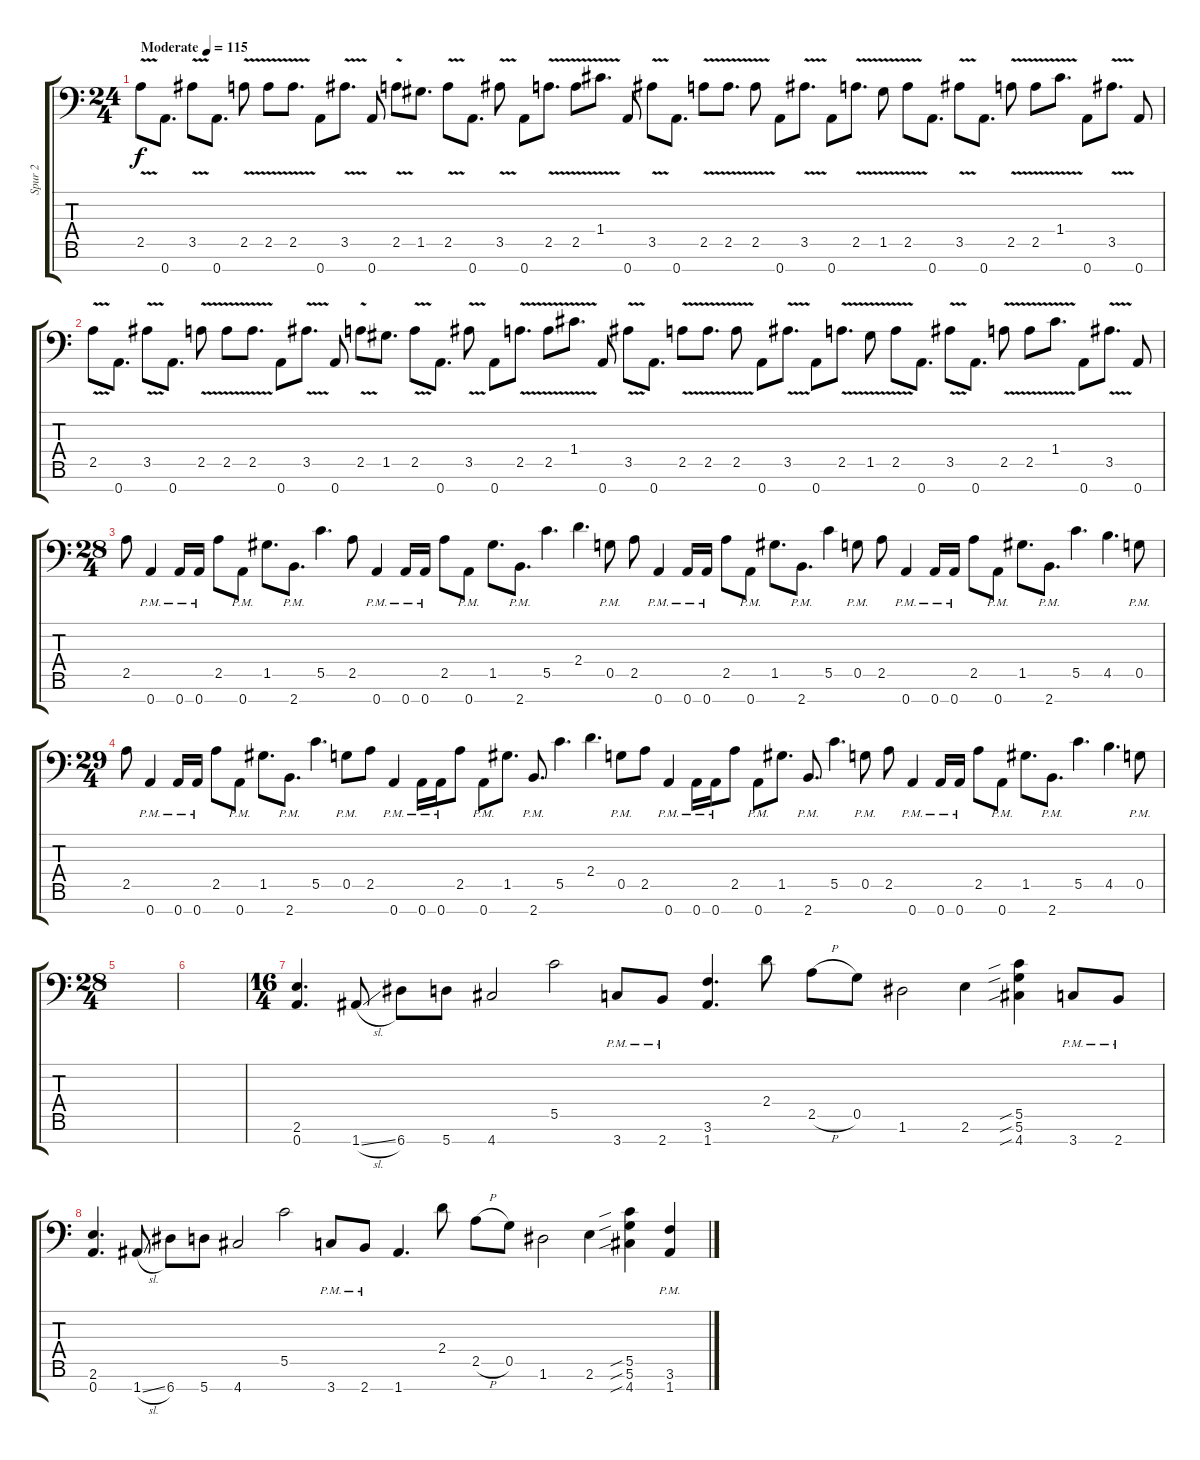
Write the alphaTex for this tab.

\track ("Spur 2" "Spur 2") {instrument distortionguitar}
\staff {score tabs}
\tuning (D4 A3 F3 C3 G2 D2 A1) {hide}
\ts (24 4)
\tempo (115 "Moderate")
\clef f4
\ks c
2.5{v}.8{dy f instrument distortionguitar} 0.7.8{d} 3.5{v}.8 0.7.8{d} 2.5{v}.8 2.5{v}.8 2.5{v}.8{d} 0.7.8 3.5{v}.8{d} 0.7.8 2.5{v}.8 1.5.8{d} 2.5{v}.8 0.7.8{d} 3.5{v}.8 0.7.8 2.5{v}.8{d} 2.5{v}.8 1.4{v}.8{d} 0.7.8 3.5{v}.8 0.7.8{d} 2.5{v}.8 2.5{v}.8{d} 2.5{v}.8 0.7.8 3.5{v}.8{d} 0.7.8 2.5{v}.8{d} 1.5{v}.8 2.5{v}.8 0.7.8{d} 3.5{v}.8 0.7.8{d} 2.5{v}.8 2.5{v}.8 1.4{v}.8{d} 0.7.8 3.5{v}.8{d} 0.7.8 |
2.5{v}.8 0.7.8{d} 3.5{v}.8 0.7.8{d} 2.5{v}.8 2.5{v}.8 2.5{v}.8{d} 0.7.8 3.5{v}.8{d} 0.7.8 2.5{v}.8 1.5.8{d} 2.5{v}.8 0.7.8{d} 3.5{v}.8 0.7.8 2.5{v}.8{d} 2.5{v}.8 1.4{v}.8{d} 0.7.8 3.5{v}.8 0.7.8{d} 2.5{v}.8 2.5{v}.8{d} 2.5{v}.8 0.7.8 3.5{v}.8{d} 0.7.8 2.5{v}.8{d} 1.5{v}.8 2.5{v}.8 0.7.8{d} 3.5{v}.8 0.7.8{d} 2.5{v}.8 2.5{v}.8 1.4{v}.8{d} 0.7.8 3.5{v}.8{d} 0.7.8 |
\ts (28 4)
2.5.8 0.7{pm}.4 0.7{pm}.16 0.7{pm}.16 2.5.8 0.7{pm}.8 1.5.8{d} 2.7{pm}.8{d} 5.5.4{d} 2.5.8 0.7{pm}.4 0.7{pm}.16 0.7{pm}.16 2.5.8 0.7{pm}.8 1.5.8{d} 2.7{pm}.8{d} 5.5.4{d} 2.4.4{d} 0.5{pm}.8 2.5.8 0.7{pm}.4 0.7{pm}.16 0.7{pm}.16 2.5.8 0.7{pm}.8 1.5.8{d} 2.7{pm}.8{d} 5.5.4 0.5{pm}.8 2.5.8 0.7{pm}.4 0.7{pm}.16 0.7{pm}.16 2.5.8 0.7{pm}.8 1.5.8{d} 2.7{pm}.8{d} 5.5.4{d} 4.5.4{d} 0.5{pm}.8 |
\ts (29 4)
2.5.8 0.7{pm}.4 0.7{pm}.16 0.7{pm}.16 2.5.8 0.7{pm}.8 1.5.8{d} 2.7{pm}.8{d} 5.5.4{d} 0.5{pm}.8 2.5.8 0.7{pm}.4 0.7{pm}.16 0.7{pm}.16 2.5.8 0.7{pm}.8 1.5.8{d} 2.7{pm}.8{d} 5.5.4{d} 2.4.4{d} 0.5{pm}.8 2.5.8 0.7{pm}.4 0.7{pm}.16 0.7{pm}.16 2.5.8 0.7{pm}.8 1.5.8{d} 2.7{pm}.8{d} 5.5.4{d} 0.5{pm}.8 2.5.8 0.7{pm}.4 0.7{pm}.16 0.7{pm}.16 2.5.8 0.7{pm}.8 1.5.8{d} 2.7{pm}.8{d} 5.5.4{d} 4.5.4{d} 0.5{pm}.8 |
\ts (28 4)
|
|
\ts (16 4)
(2.6 0.7).4{d} 1.7{sl}.8 6.7.8 5.7.8 4.7.2 5.5.2 3.7{pm}.8 2.7{pm}.8 (3.6 1.7).4{d} 2.4.8 2.5{h}.8 0.5.8 1.6.2 2.6.4 (5.5{sib} 5.6{sib} 4.7{sib}).4 3.7{pm}.8 2.7{pm}.8 |
(2.6 0.7).4{d} 1.7{sl}.8 6.7.8 5.7.8 4.7.2 5.5.2 3.7{pm}.8 2.7{pm}.8 1.7.4{d} 2.4.8 2.5{h}.8 0.5.8 1.6.2 2.6.4 (5.5{sib} 5.6{sib} 4.7{sib}).4 (3.6{pm} 1.7{pm}).4
